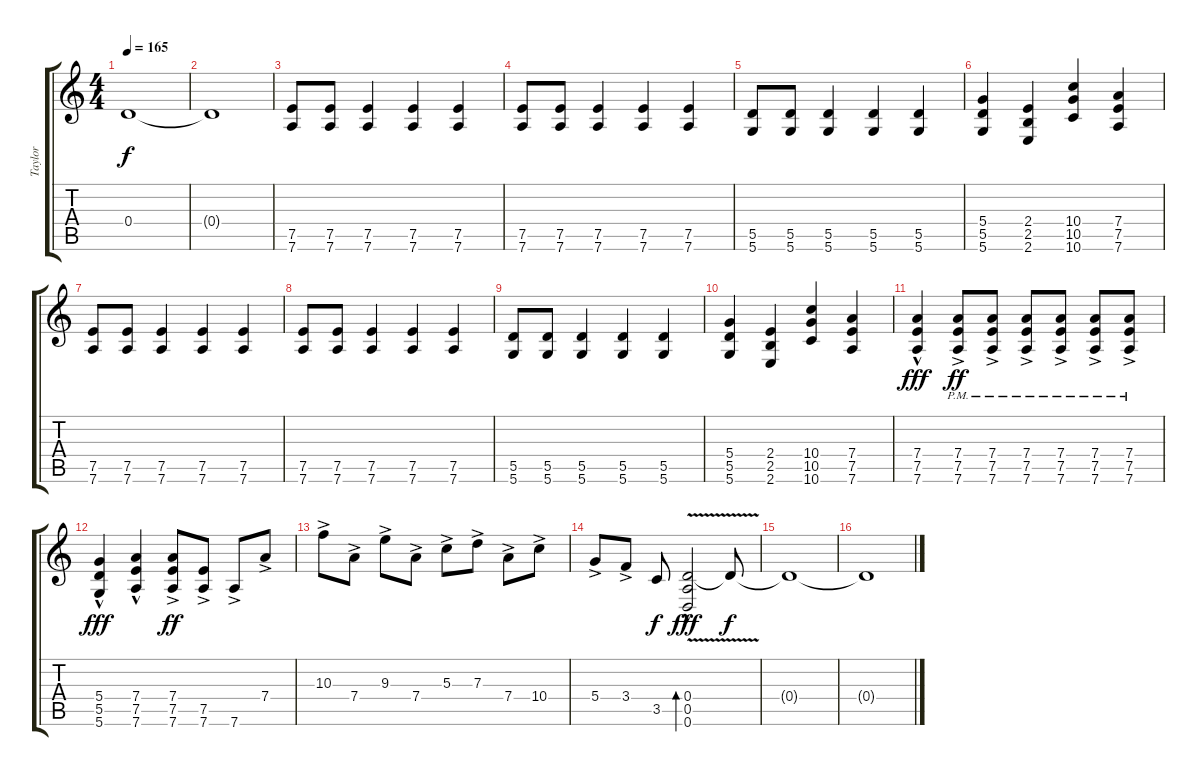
\track ("Taylor" "Taylor") {instrument overdrivenguitar}
\staff {score tabs}
\tuning (E4 B3 G3 D3 A2 D2) {hide}
\ts (4 4)
\tempo 165
\clef g2
\ks c
0.4{t}.1{dy f} |
0.4{t}.1 |
(7.5 7.6).8 (7.5 7.6).8 (7.5 7.6).4 (7.5 7.6).4 (7.5 7.6).4 |
(7.5 7.6).8 (7.5 7.6).8 (7.5 7.6).4 (7.5 7.6).4 (7.5 7.6).4 |
(5.5 5.6).8 (5.5 5.6).8 (5.5 5.6).4 (5.5 5.6).4 (5.5 5.6).4 |
(5.4 5.5 5.6).4 (2.4 2.5 2.6).4 (10.4 10.5 10.6).4 (7.4 7.5 7.6).4 |
(7.5 7.6).8 (7.5 7.6).8 (7.5 7.6).4 (7.5 7.6).4 (7.5 7.6).4 |
(7.5 7.6).8 (7.5 7.6).8 (7.5 7.6).4 (7.5 7.6).4 (7.5 7.6).4 |
(5.5 5.6).8 (5.5 5.6).8 (5.5 5.6).4 (5.5 5.6).4 (5.5 5.6).4 |
(5.4 5.5 5.6).4 (2.4 2.5 2.6).4 (10.4 10.5 10.6).4 (7.4 7.5 7.6).4 |
(7.4{hac} 7.5{hac} 7.6{hac}).4{dy fff} (7.4{ac pm} 7.5{ac pm} 7.6{ac pm}).8{dy ff} (7.4{ac pm} 7.5{ac pm} 7.6{ac pm}).8 (7.4{ac pm} 7.5{ac pm} 7.6{ac pm}).8 (7.4{ac pm} 7.5{ac pm} 7.6{ac pm}).8 (7.4{ac pm} 7.5{ac pm} 7.6{ac pm}).8 (7.4{ac pm} 7.5{ac pm} 7.6{ac pm}).8 |
(5.4{hac} 5.5{hac} 5.6{hac}).4{dy fff} (7.4{hac} 7.5{hac} 7.6{hac}).4 (7.4{ac} 7.5{ac} 7.6{ac}).8{dy ff} (7.5{ac} 7.6{ac}).8 7.6{ac}.8 7.4{ac}.8 |
10.3{ac}.8 7.4{ac}.8 9.3{ac}.8 7.4{ac}.8 5.3{ac}.8 7.3{ac}.8 7.4{ac}.8 10.4{ac}.8 |
5.4{ac}.8 3.4{ac}.8 3.5.8{dy f} (0.4{v hac} 0.5{hac} 0.6{hac}).2{bd 480 dy fff} 0.4{t}.8{dy f} |
0.4{t}.1 |
0.4{t}.1
